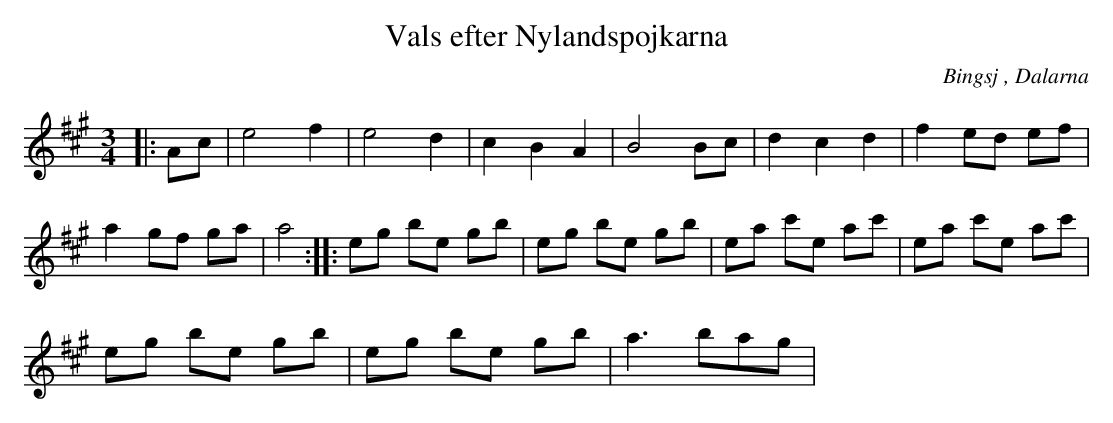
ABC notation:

X:1
T:Vals efter Nylandspojkarna
O:Bingsj , Dalarna
M:3/4
L:1/8
K:A
|: Ac | e4 f2 | e4 d2 | c2 B2 A2 | B4 Bc | d2 c2 d2 | f2 ed ef |
a2 gf ga | a4 :: eg be gb | eg be gb | ea c'e ac' | ea c'e ac' |
eg be gb | eg be gb | a3 bag |
